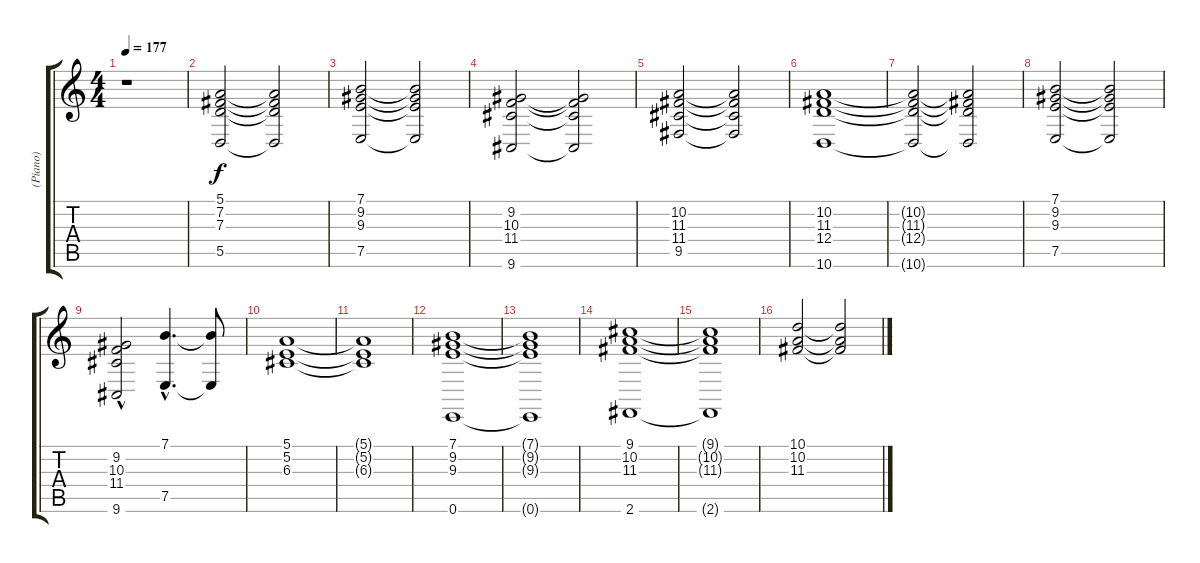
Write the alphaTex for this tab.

\track ("(Piano)" "(Piano)") {instrument churchorgan}
\staff {score tabs}
\tuning (E4 B3 G3 D3 A2 E2) {hide}
\ts (4 4)
\tempo 177
\tempo 82
\tempo 177
\clef g2
\ks c
r.1{dy f instrument churchorgan} |
(5.1 7.2 7.3 5.5).2 (5.1{t} 7.2{t} 7.3{t} 5.5{t}).2 |
(7.1 9.2 9.3 7.5).2 (7.1{t} 9.2{t} 9.3{t} 7.5{t}).2 |
(9.2 10.3 11.4 9.6).2 (9.2{t} 10.3{t} 11.4{t} 9.6{t}).2 |
(10.2 11.3 11.4 9.5).2 (10.2{t} 11.3{t} 11.4{t} 9.5{t}).2 |
(10.2 11.3 12.4 10.6).1 |
(10.2{t} 11.3{t} 12.4{t} 10.6{t}).2 (10.2{t} 11.3{t} 12.4{t} 10.6{t}).2 |
(7.1 9.2 9.3 7.5).2 (7.1{t} 9.2{t} 9.3{t} 7.5{t}).2 |
(9.2{hac} 10.3{hac} 11.4{hac} 9.6{hac}).2 (7.1{hac} 7.5{hac}).4{d} (7.1{t} 7.5{t}).8 |
(5.1 5.2 6.3).1 |
(5.1{t} 5.2{t} 6.3{t}).1 |
(7.1 9.2 9.3 0.6).1 |
(7.1{t} 9.2{t} 9.3{t} 0.6{t}).1 |
(9.1 10.2 11.3 2.6).1 |
(9.1{t} 10.2{t} 11.3{t} 2.6{t}).1 |
(10.1 10.2 11.3).2 (10.1{t} 10.2{t} 11.3{t}).2
